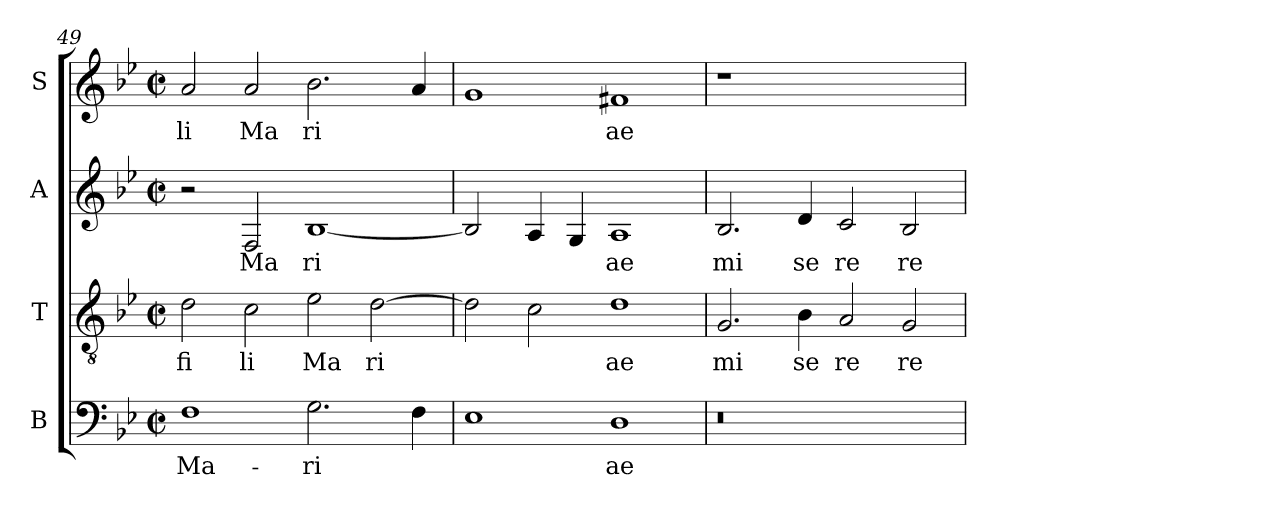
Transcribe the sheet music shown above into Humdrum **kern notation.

**kern	**text	**kern	**text	**kern	**text	**kern	**text
*part4	*part4	*part3	*part3	*part2	*part2	*part1	*part1
*staff4	*staff4	*staff3	*staff3	*staff2	*staff2	*staff1	*staff1
*I"B	*	*I"T	*	*I"A	*	*I"S	*
*clefF4	*	*clefGv2	*	*clefG2	*	*clefG2	*
*k[b-e-]	*	*k[b-e-]	*	*k[b-e-]	*	*k[b-e-]	*
*B-:	*	*B-:	*	*B-:	*	*B-:	*
*M2/2	*	*M2/2	*	*M2/2	*	*M2/2	*
*met(c|)	*	*met(c|)	*	*met(c|)	*	*met(c|)	*
=49	=49	=49	=49	=49	=49	=49	=49
!	!LO:LY:b:cj	!	!LO:LY:b:cj	!	!	!	!LO:LY:b:cj
1F	Ma-	2d\	fi	2r	.	2a/	li
!	!	!	!LO:LY:b:cj	!	!LO:LY:b:cj	!	!LO:LY:b:cj
.	.	2c\	li	2F/	Ma	2a/	Ma
!	!LO:LY:b:cj	!	!LO:LY:b:cj	!	!LO:LY:b:cj	!	!LO:LY:b:cj
2.G\	-ri-	2e-\	Ma	[<1B-	ri	2.b-\	ri
!	!	!	!LO:LY:b:cj	!	!	!	!
.	.	[>2d\	ri	.	.	.	.
!	!LO:LY:b:cj	!	!	!	!	!	!LO:LY:b:cj
4F\	--	.	.	.	.	4a/	.
=50	=50	=50	=50	=50	=50	=50	=50
!	!LO:LY:b:cj	!	!LO:LY:b:cj	!	!LO:LY:b:cj	!	!LO:LY:b:cj
1E-	--	2d\]	.	2B-/]	.	1g	.
!	!	!	!LO:LY:b:cj	!	!LO:LY:b:cj	!	!
.	.	2c\	.	4A/	.	.	.
!	!	!	!	!	!LO:LY:b:cj	!	!
.	.	.	.	4G/	.	.	.
!	!LO:LY:b:cj	!	!LO:LY:b:cj	!	!LO:LY:b:cj	!	!LO:LY:b:cj
1D	-ae	1d	ae	1A	ae	1f#X	ae
!!LO:LB:g=z
=51	=51	=51	=51	=51	=51	=51	=51
!	!	!	!LO:LY:b:cj	!	!LO:LY:b:cj	!	!
0r	.	2.G/	mi	2.B-/	mi	1r	.
!	!	!	!LO:LY:b:cj	!	!LO:LY:b:cj	!	!
.	.	4B-\	se	4d/	se	.	.
!	!	!	!LO:LY:b:cj	!	!LO:LY:b:cj	!	!
.	.	2A/	re	2c/	re	1ryy	.
!	!	!	!LO:LY:b:cj	!	!LO:LY:b:cj	!	!
.	.	2G/	re	2B-/	re	.	.
=	=	=	=	=	=	=	=
*-	*-	*-	*-	*-	*-	*-	*-
